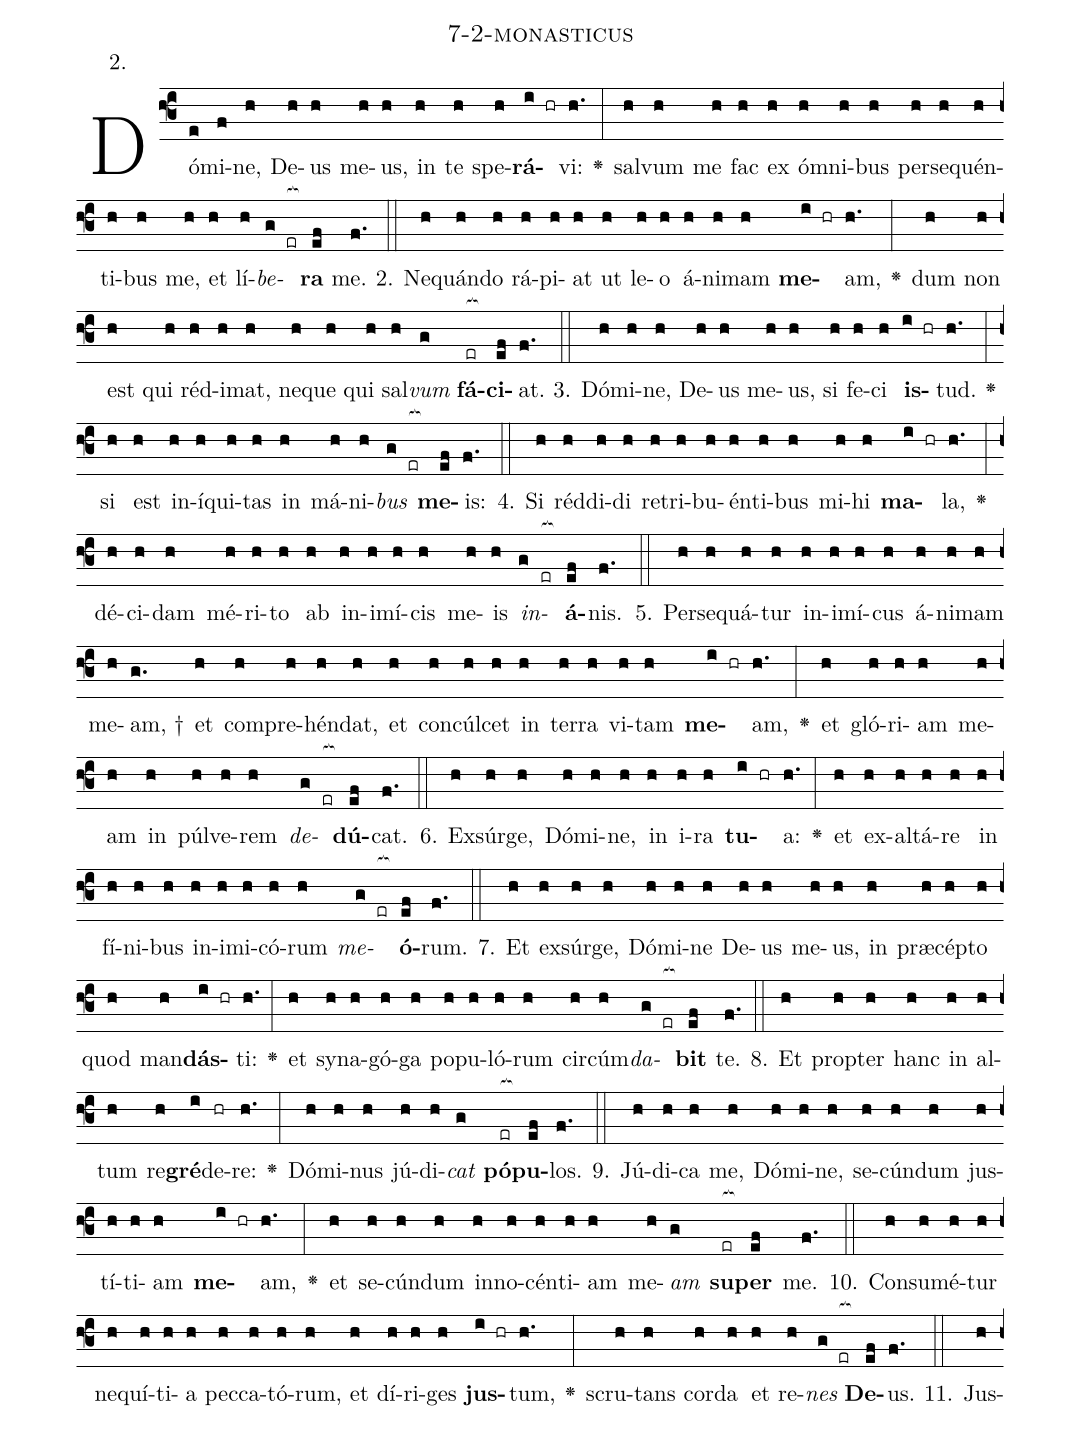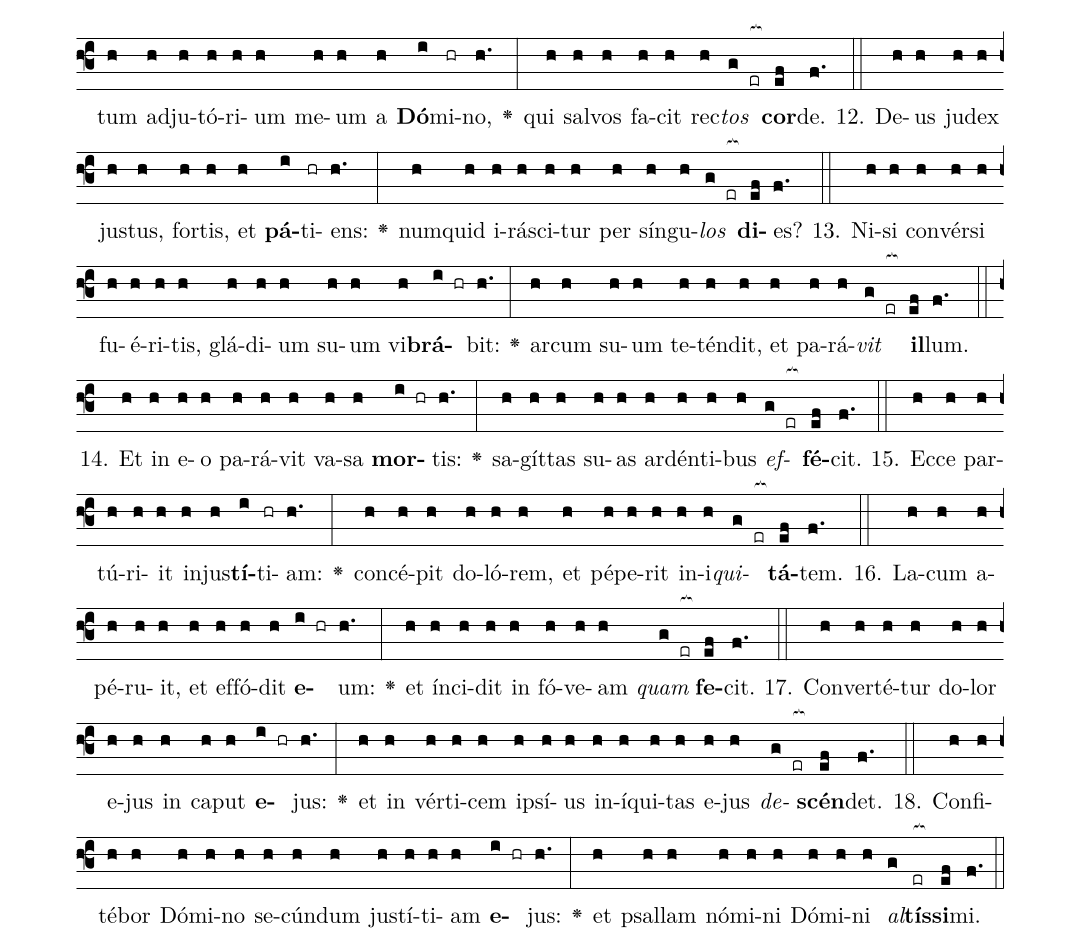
name: 7-2-monasticus;
annotation: 2.;
%%
(f3)Dó(e)mi(f)ne,(h) De(h)us(h) me(h)us,(h) in(h) te(h) spe(h)<b>rá</b>(i hr)vi:(h.) <v>\greheightstar</v>(:) sal(h)vum(h) me(h) fac(h) ex(h) óm(h)ni(h)bus(h) per(h)se(h)quén(h)ti(h)bus(h) me,(h) et(h) lí(h)<i>be</i>(g er[ocb:1{])<b>ra</b>(ef[ocb:0}]) me.(f.) (::)
2. Ne(h)quán(h)do(h) rá(h)pi(h)at(h) ut(h) le(h)o(h) á(h)ni(h)mam(h) <b>me</b>(i hr)am,(h.) <v>\greheightstar</v>(:) dum(h) non(h) est(h) qui(h) réd(h)i(h)mat,(h) ne(h)que(h) qui(h) sal(h)<i>vum</i>(g) <b>fá</b>(er[ocb:1{])<b>ci</b>(ef[ocb:0}])at.(f.) (::)
3. Dó(h)mi(h)ne,(h) De(h)us(h) me(h)us,(h) si(h) fe(h)ci(h) <b>is</b>(i hr)tud.(h.) <v>\greheightstar</v>(:) si(h) est(h) in(h)í(h)qui(h)tas(h) in(h) má(h)ni(h)<i>bus</i>(g er[ocb:1{]) <b>me</b>(ef[ocb:0}])is:(f.) (::)
4. Si(h) réd(h)di(h)di(h) re(h)tri(h)bu(h)én(h)ti(h)bus(h) mi(h)hi(h) <b>ma</b>(i hr)la,(h.) <v>\greheightstar</v>(:) dé(h)ci(h)dam(h) mé(h)ri(h)to(h) ab(h) in(h)i(h)mí(h)cis(h) me(h)is(h) <i>in</i>(g er[ocb:1{])<b>á</b>(ef[ocb:0}])nis.(f.) (::)
5. Per(h)se(h)quá(h)tur(h) in(h)i(h)mí(h)cus(h) á(h)ni(h)mam(h) me(h)am, †(g.) et(h) com(h)pre(h)hén(h)dat,(h) et(h) con(h)cúl(h)cet(h) in(h) ter(h)ra(h) vi(h)tam(h) <b>me</b>(i hr)am,(h.) <v>\greheightstar</v>(:) et(h) gló(h)ri(h)am(h) me(h)am(h) in(h) púl(h)ve(h)rem(h) <i>de</i>(g er[ocb:1{])<b>dú</b>(ef[ocb:0}])cat.(f.) (::)
6. Ex(h)súr(h)ge,(h) Dó(h)mi(h)ne,(h) in(h) i(h)ra(h) <b>tu</b>(i hr)a:(h.) <v>\greheightstar</v>(:) et(h) ex(h)al(h)tá(h)re(h) in(h) fí(h)ni(h)bus(h) in(h)i(h)mi(h)có(h)rum(h) <i>me</i>(g er[ocb:1{])<b>ó</b>(ef[ocb:0}])rum.(f.) (::)
7. Et(h) ex(h)súr(h)ge,(h) Dó(h)mi(h)ne(h) De(h)us(h) me(h)us,(h) in(h) præ(h)cép(h)to(h) quod(h) man(h)<b>dás</b>(i hr)ti:(h.) <v>\greheightstar</v>(:) et(h) sy(h)na(h)gó(h)ga(h) po(h)pu(h)ló(h)rum(h) cir(h)cúm(h)<i>da</i>(g er[ocb:1{])<b>bit</b>(ef[ocb:0}]) te.(f.) (::)
8. Et(h) prop(h)ter(h) hanc(h) in(h) al(h)tum(h) re(h)<b>gré</b>(i)de(hr)re:(h.) <v>\greheightstar</v>(:) Dó(h)mi(h)nus(h) jú(h)di(h)<i>cat</i>(g) <b>pó</b>(er[ocb:1{])<b>pu</b>(ef[ocb:0}])los.(f.) (::)
9. Jú(h)di(h)ca(h) me,(h) Dó(h)mi(h)ne,(h) se(h)cún(h)dum(h) jus(h)tí(h)ti(h)am(h) <b>me</b>(i hr)am,(h.) <v>\greheightstar</v>(:) et(h) se(h)cún(h)dum(h) in(h)no(h)cén(h)ti(h)am(h) me(h)<i>am</i>(g) <b>su</b>(er[ocb:1{])<b>per</b>(ef[ocb:0}]) me.(f.) (::)
10. Con(h)su(h)mé(h)tur(h) ne(h)quí(h)ti(h)a(h) pec(h)ca(h)tó(h)rum,(h) et(h) dí(h)ri(h)ges(h) <b>jus</b>(i hr)tum,(h.) <v>\greheightstar</v>(:) scru(h)tans(h) cor(h)da(h) et(h) re(h)<i>nes</i>(g er[ocb:1{]) <b>De</b>(ef[ocb:0}])us.(f.) (::)
11. Jus(h)tum(h) ad(h)ju(h)tó(h)ri(h)um(h) me(h)um(h) a(h) <b>Dó</b>(i)mi(hr)no,(h.) <v>\greheightstar</v>(:) qui(h) sal(h)vos(h) fa(h)cit(h) rec(h)<i>tos</i>(g er[ocb:1{]) <b>cor</b>(ef[ocb:0}])de.(f.) (::)
12. De(h)us(h) ju(h)dex(h) jus(h)tus,(h) for(h)tis,(h) et(h) <b>pá</b>(i)ti(hr)ens:(h.) <v>\greheightstar</v>(:) num(h)quid(h) i(h)rá(h)sci(h)tur(h) per(h) sín(h)gu(h)<i>los</i>(g er[ocb:1{]) <b>di</b>(ef[ocb:0}])es?(f.) (::)
13. Ni(h)si(h) con(h)vér(h)si(h) fu(h)é(h)ri(h)tis,(h) glá(h)di(h)um(h) su(h)um(h) vi(h)<b>brá</b>(i hr)bit:(h.) <v>\greheightstar</v>(:) ar(h)cum(h) su(h)um(h) te(h)tén(h)dit,(h) et(h) pa(h)rá(h)<i>vit</i>(g er[ocb:1{]) <b>il</b>(ef[ocb:0}])lum.(f.) (::)
14. Et(h) in(h) e(h)o(h) pa(h)rá(h)vit(h) va(h)sa(h) <b>mor</b>(i hr)tis:(h.) <v>\greheightstar</v>(:) sa(h)gít(h)tas(h) su(h)as(h) ar(h)dén(h)ti(h)bus(h) <i>ef</i>(g er[ocb:1{])<b>fé</b>(ef[ocb:0}])cit.(f.) (::)
15. Ec(h)ce(h) par(h)tú(h)ri(h)it(h) in(h)jus(h)<b>tí</b>(i)ti(hr)am:(h.) <v>\greheightstar</v>(:) con(h)cé(h)pit(h) do(h)ló(h)rem,(h) et(h) pé(h)pe(h)rit(h) in(h)i(h)<i>qui</i>(g er[ocb:1{])<b>tá</b>(ef[ocb:0}])tem.(f.) (::)
16. La(h)cum(h) a(h)pé(h)ru(h)it,(h) et(h) ef(h)fó(h)dit(h) <b>e</b>(i hr)um:(h.) <v>\greheightstar</v>(:) et(h) ín(h)ci(h)dit(h) in(h) fó(h)ve(h)am(h) <i>quam</i>(g er[ocb:1{]) <b>fe</b>(ef[ocb:0}])cit.(f.) (::)
17. Con(h)ver(h)té(h)tur(h) do(h)lor(h) e(h)jus(h) in(h) ca(h)put(h) <b>e</b>(i hr)jus:(h.) <v>\greheightstar</v>(:) et(h) in(h) vér(h)ti(h)cem(h) ip(h)sí(h)us(h) in(h)í(h)qui(h)tas(h) e(h)jus(h) <i>de</i>(g er[ocb:1{])<b>scén</b>(ef[ocb:0}])det.(f.) (::)
18. Con(h)fi(h)té(h)bor(h) Dó(h)mi(h)no(h) se(h)cún(h)dum(h) jus(h)tí(h)ti(h)am(h) <b>e</b>(i hr)jus:(h.) <v>\greheightstar</v>(:) et(h) psal(h)lam(h) nó(h)mi(h)ni(h) Dó(h)mi(h)ni(h) <i>al</i>(g)<b>tís</b>(er[ocb:1{])<b>si</b>(ef[ocb:0}])mi.(f.) (::)
